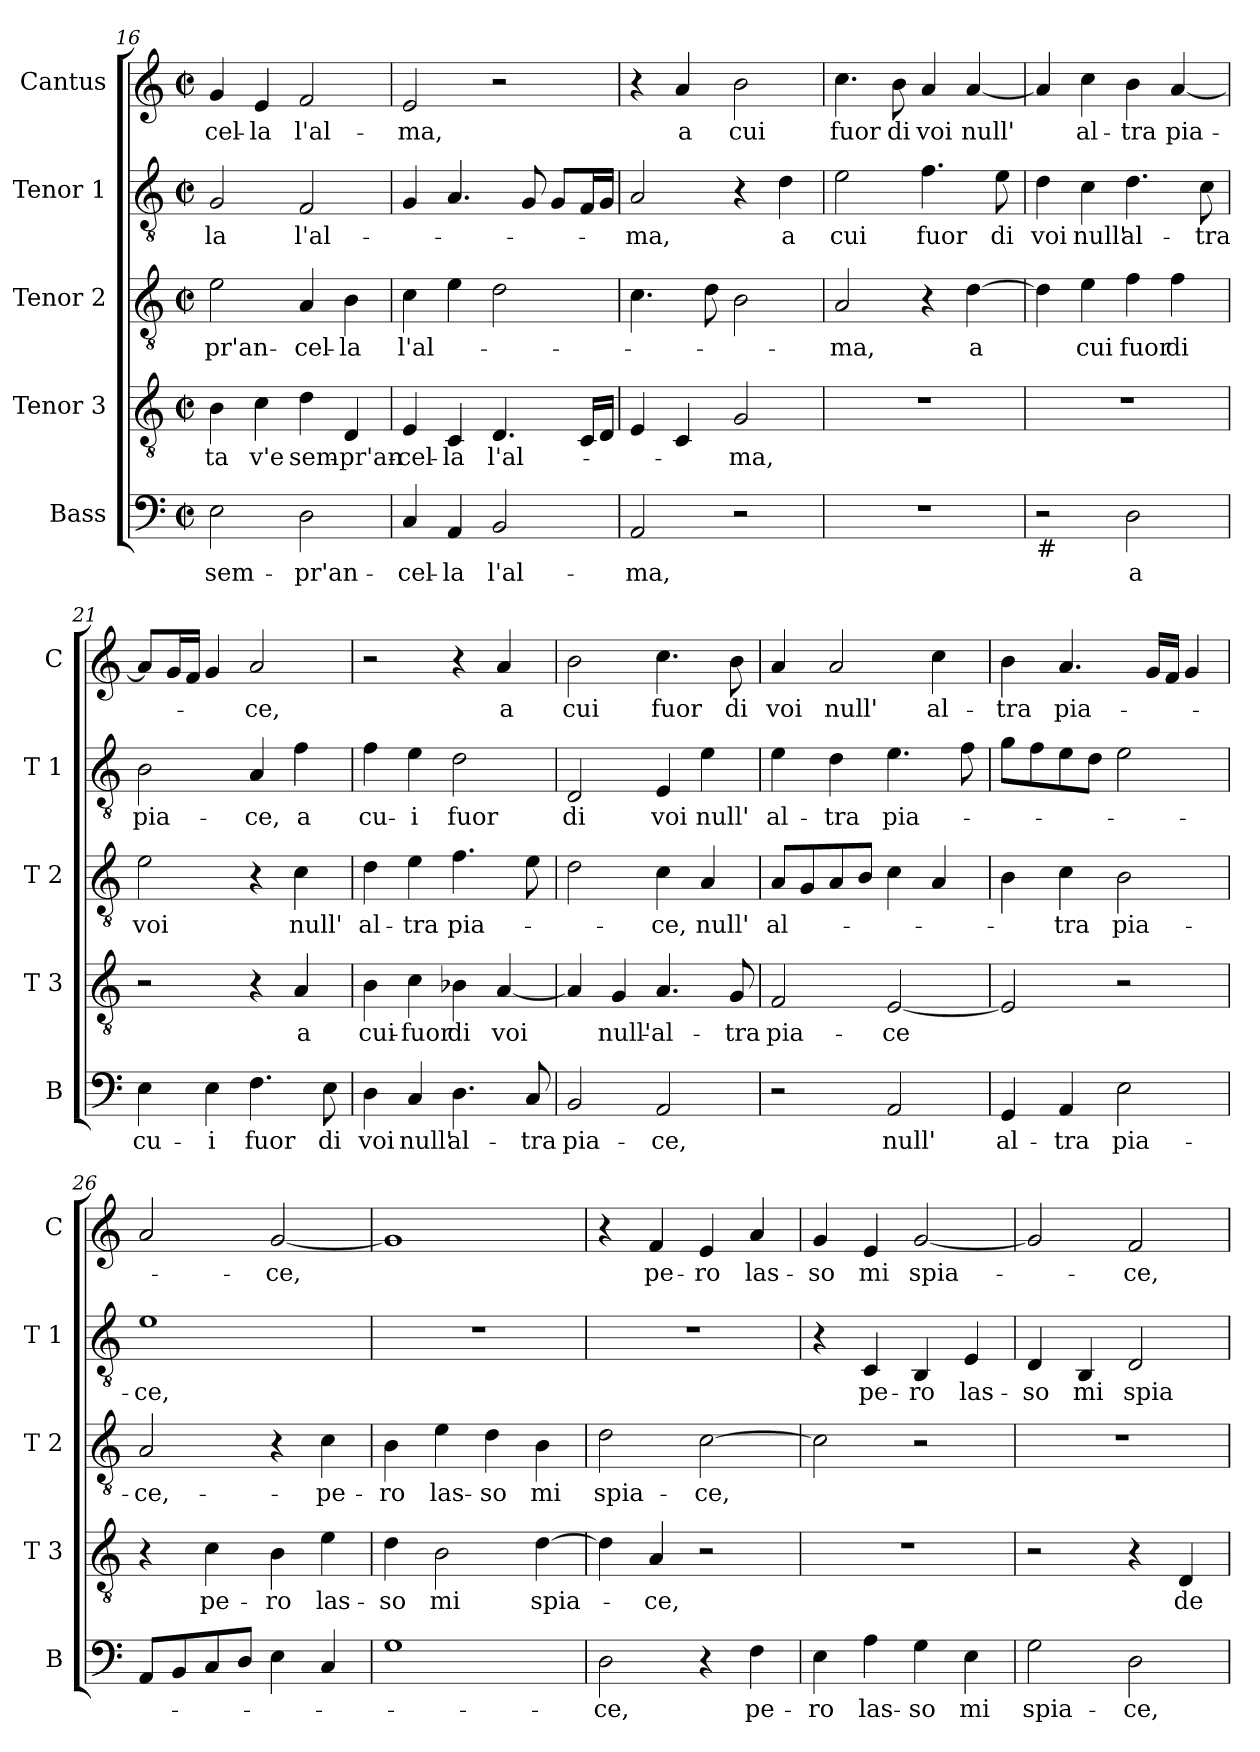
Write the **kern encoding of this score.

**kern	**text	**kern	**text	**kern	**text	**kern	**text	**kern	**text
*part5	*part5	*part4	*part4	*part3	*part3	*part2	*part2	*part1	*part1
*staff5	*staff5	*staff4	*staff4	*staff3	*staff3	*staff2	*staff2	*staff1	*staff1
*I"Bass	*	*I"Tenor 3	*	*I"Tenor 2	*	*I"Tenor 1	*	*I"Cantus	*
*I'B	*	*I'T 3	*	*I'T 2	*	*I'T 1	*	*I'C	*
*clefF4	*	*clefGv2	*	*clefGv2	*	*clefGv2	*	*clefG2	*
*k[]	*	*k[]	*	*k[]	*	*k[]	*	*k[]	*
*C:	*	*C:	*	*C:	*	*C:	*	*C:	*
*M2/2	*	*M2/2	*	*M2/2	*	*M2/2	*	*M2/2	*
*met(c|)	*	*met(c|)	*	*met(c|)	*	*met(c|)	*	*met(c|)	*
=16	=16	=16	=16	=16	=16	=16	=16	=16	=16
2E\	sem-	4B\	-ta	2e\	-pr'an-	2G/	-la	4g/	-cel-
.	.	4c\	v'e	.	.	.	.	4e/	-la
2D\	-pr'an-	4d\	sem-	4A/	-cel-	2F/	l'al-	2f/	l'al-
.	.	4D/	-pr'an-	4B\	-la	.	.	.	.
=17	=17	=17	=17	=17	=17	=17	=17	=17	=17
4C/	-cel-	4E/	-cel-	4c\	l'al-	4G/	.	2e/	-ma,
4AA/	-la	4C/	-la	4e\	.	4.A/	.	.	.
2BB/	l'al-	4.D/	l'al-	2d\	.	.	.	2r	.
.	.	.	.	.	.	8G/	.	.	.
.	.	.	.	.	.	8G/L	.	.	.
.	.	16C/LL	.	.	.	16F/L	.	.	.
.	.	16D/JJ	.	.	.	16G/JJ	.	.	.
!!LO:LB:g=z
=18	=18	=18	=18	=18	=18	=18	=18	=18	=18
2AA/	-ma,	4E/	.	4.c\	.	2A/	-ma,	4r	.
.	.	4C/	.	.	.	.	.	4a/	a
.	.	.	.	8d\	.	.	.	.	.
2r	.	2G/	-ma,	2B\	.	4r	.	2b\	cui
.	.	.	.	.	.	4d\	a	.	.
=19	=19	=19	=19	=19	=19	=19	=19	=19	=19
1r	.	1r	.	2A/	-ma,	2e\	cui	4.cc\	fuor
.	.	.	.	.	.	.	.	8b\	di
.	.	.	.	4r	.	4.f\	fuor	4a/	voi
.	.	.	.	[4d\	a	.	.	[4a/	null'
.	.	.	.	.	.	8e\	di	.	.
=20	=20	=20	=20	=20	=20	=20	=20	=20	=20
!LO:TX:b:t=#	!	!	!	!	!	!	!	!	!
2r	.	1r	.	4d\]	.	4d\	voi	4a/]	.
.	.	.	.	4e\	cui	4c\	null'	4cc\	al-
2D\	a	.	.	4f\	fuor	4.d\	al-	4b\	-tra
.	.	.	.	4f\	di	.	.	[4a/	pia-
.	.	.	.	.	.	8c\	-tra	.	.
=21	=21	=21	=21	=21	=21	=21	=21	=21	=21
4E\	cu-	2r	.	2e\	voi	2B\	pia-	8a/L]	.
.	.	.	.	.	.	.	.	16g/L	.
.	.	.	.	.	.	.	.	16f/JJ	.
4E\	-i	.	.	.	.	.	.	4g/	.
4.F\	fuor	4r	.	4r	.	4A/	-ce,	2a/	-ce,
.	.	4A/	a	4c\	null'	4f\	a	.	.
8E\	di	.	.	.	.	.	.	.	.
=22	=22	=22	=22	=22	=22	=22	=22	=22	=22
4D\	voi	4B\	cui-	4d\	al-	4f\	cu-	2r	.
4C/	null'	4c\	-fuor	4e\	-tra	4e\	-i	.	.
4.D\	al-	4B-X\	di	4.f\	pia-	2d\	fuor	4r	.
.	.	[4A/	voi	.	.	.	.	4a/	a
8C/	-tra	.	.	8e\	.	.	.	.	.
!!LO:LB:g=z
=23	=23	=23	=23	=23	=23	=23	=23	=23	=23
2BB/	pia-	4A/]	.	2d\	.	2D/	di	2b\	cui
.	.	4G/	null'-	.	.	.	.	.	.
2AA/	-ce,	4.A/	-al-	4c\	-ce,	4E/	voi	4.cc\	fuor
.	.	.	.	4A/	null'	4e\	null'	.	.
.	.	8G/	-tra	.	.	.	.	8b\	di
=24	=24	=24	=24	=24	=24	=24	=24	=24	=24
2r	.	2F/	pia-	8A/L	al-	4e\	al-	4a/	voi
.	.	.	.	8G/	.	.	.	.	.
.	.	.	.	8A/	.	4d\	-tra	2a/	null'
.	.	.	.	8B/J	.	.	.	.	.
2AA/	null'	[2E/	-ce	4c\	.	4.e\	pia-	.	.
.	.	.	.	4A/	.	.	.	4cc\	al-
.	.	.	.	.	.	8f\	.	.	.
=25	=25	=25	=25	=25	=25	=25	=25	=25	=25
4GG/	al-	2E/]	.	4B\	.	8g\L	.	4b\	-tra
.	.	.	.	.	.	8f\	.	.	.
4AA/	-tra	.	.	4c\	-tra	8e\	.	4.a/	pia-
.	.	.	.	.	.	8d\J	.	.	.
2E\	pia-	2r	.	2B\	pia-	2e\	.	.	.
.	.	.	.	.	.	.	.	16g/LL	.
.	.	.	.	.	.	.	.	16f/JJ	.
.	.	.	.	.	.	.	.	4g/	.
=26	=26	=26	=26	=26	=26	=26	=26	=26	=26
8AA/L	.	4r	.	2A/	-ce,-	1e	-ce,	2a/	.
8BB/	.	.	.	.	.	.	.	.	.
8C/	.	4c\	pe-	.	.	.	.	.	.
8D/J	.	.	.	.	.	.	.	.	.
4E\	.	4B\	-ro	4r	.	.	.	[2g/	-ce,
4C/	.	4e\	las-	4c\	-pe-	.	.	.	.
=27	=27	=27	=27	=27	=27	=27	=27	=27	=27
1G	.	4d\	-so	4B\	-ro	1r	.	1g]	.
.	.	2B\	mi	4e\	las-	.	.	.	.
.	.	.	.	4d\	-so	.	.	.	.
.	.	[4d\	spia-	4B\	mi	.	.	.	.
=28	=28	=28	=28	=28	=28	=28	=28	=28	=28
2D\	-ce,	4d\]	.	2d\	spia-	1r	.	4r	.
.	.	4A/	-ce,	.	.	.	.	4f/	pe-
4r	.	2r	.	[2c\	-ce,	.	.	4e/	-ro
4F\	pe-	.	.	.	.	.	.	4a/	las-
!!LO:PB:g=z
=29	=29	=29	=29	=29	=29	=29	=29	=29	=29
4E\	-ro	1r	.	2c\]	.	4r	.	4g/	-so
4A\	las-	.	.	.	.	4C/	pe-	4e/	mi
4G\	-so	.	.	2r	.	4BB/	-ro	[2g/	spia-
4E\	mi	.	.	.	.	4E/	las-	.	.
=30	=30	=30	=30	=30	=30	=30	=30	=30	=30
2G\	spia-	2r	.	1r	.	4D/	-so	2g/]	.
.	.	.	.	.	.	4BB/	mi	.	.
2D\	-ce,	4r	.	.	.	2D/	spia-	2f/	-ce,
.	.	4D/	de	.	.	.	.	.	.
=	=	=	=	=	=	=	=	=	=
*-	*-	*-	*-	*-	*-	*-	*-	*-	*-
